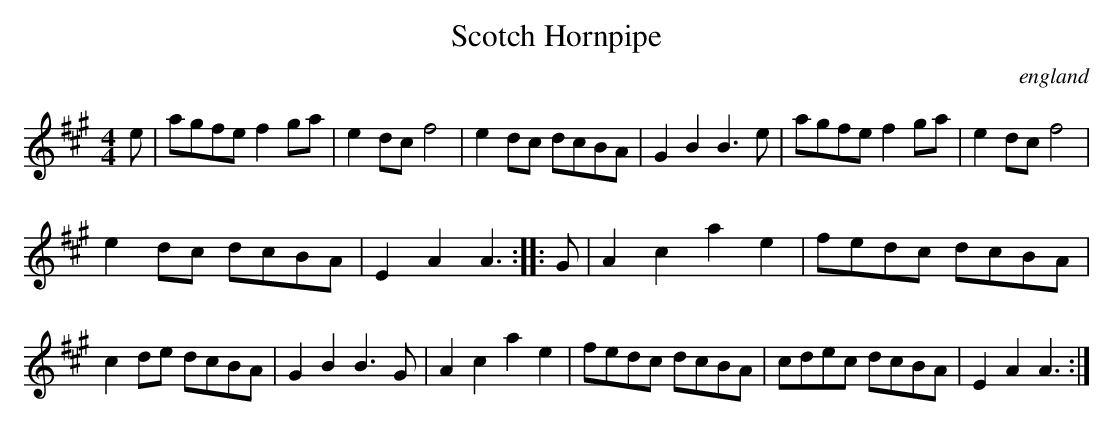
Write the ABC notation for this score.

X:1
T:Scotch Hornpipe
O:england
M:4/4
L:1/8
K:A
e|\
agfe f2ga | e2dc f4 | e2 dc dcBA | G2B2 B3e |\
agfe f2ga | e2dc f4 |
e2dc dcBA | E2A2 A3 :|\
|:G|\
A2c2 a2e2 | fedc dcBA |
c2de dcBA | G2B2 B3G |\
A2c2 a2e2 | fedc dcBA | cdec dcBA | E2A2 A3:|
